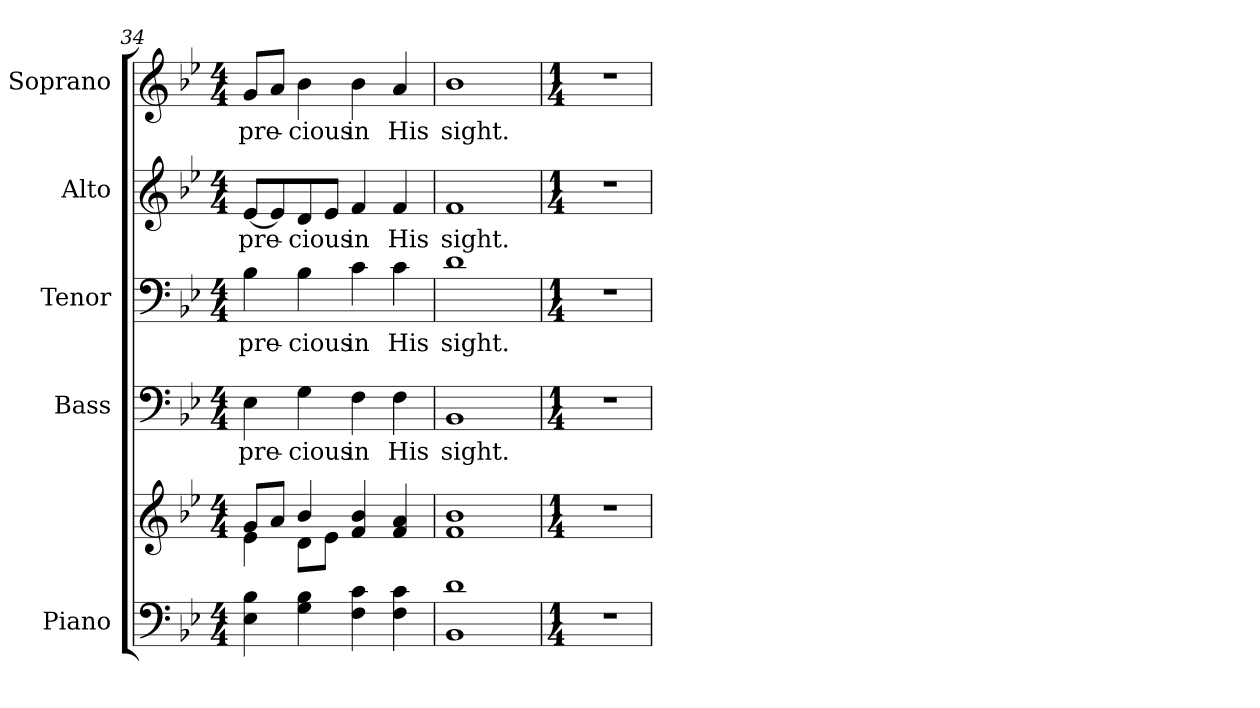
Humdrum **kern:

**kern	**kern	**kern	**text	**kern	**text	**kern	**text	**kern	**text
*part5	*part5	*part4	*part4	*part3	*part3	*part2	*part2	*part1	*part1
*staff6	*staff5	*staff4	*staff4	*staff3	*staff3	*staff2	*staff2	*staff1	*staff1
*I"Piano	*	*I"Bass	*	*I"Tenor	*	*I"Alto	*	*I"Soprano	*
*I'Pno.	*	*I'B.	*	*I'T.	*	*I'A.	*	*I'S.	*
!!LO:PB:g=z
*clefF4	*clefG2	*clefF4	*	*clefF4	*	*clefG2	*	*clefG2	*
*k[b-e-]	*k[b-e-]	*k[b-e-]	*	*k[b-e-]	*	*k[b-e-]	*	*k[b-e-]	*
*B-:	*B-:	*B-:	*	*B-:	*	*B-:	*	*B-:	*
*M4/4	*M4/4	*M4/4	*	*M4/4	*	*M4/4	*	*M4/4	*
=34	=34	=34	=34	=34	=34	=34	=34	=34	=34
*	*^	*	*	*	*	*	*	*	*
!	!	!	!	!LO:LY:b:color=#000000	!	!	!	!	!	!
!	!	!	!	!	!	!LO:LY:b:color=#000000	!	!	!	!
!	!	!	!	!	!	!	!	!LO:LY:b:color=#000000	!	!
!	!	!	!	!	!	!	!	!	!	!LO:LY:b:color=#000000
4E-i\ 4B-i	8gi/L	4e-i\	4E-i\	pre-	4B-i\	pre-	[<8e-i/L	pre-	8gi/L	pre-
.	8ai/J	.	.	.	.	.	8e-i/]	.	8ai/J	.
!	!	!	!	!LO:LY:b:color=#000000	!	!	!	!	!	!
!	!	!	!	!	!	!LO:LY:b:color=#000000	!	!	!	!
!	!	!	!	!	!	!	!	!LO:LY:b:color=#000000	!	!
!	!	!	!	!	!	!	!	!	!	!LO:LY:b:color=#000000
4Gi\ 4B-i	4b-i/	8di\L	4Gi\	-cious	4B-i\	-cious	8di/	-cious	4b-i\	-cious
.	.	8e-i\J	.	.	.	.	8e-i/J	.	.	.
!	!	!	!	!LO:LY:b:color=#000000	!	!	!	!	!	!
!	!	!	!	!	!	!LO:LY:b:color=#000000	!	!	!	!
!	!	!	!	!	!	!	!	!LO:LY:b:color=#000000	!	!
!	!	!	!	!	!	!	!	!	!	!LO:LY:b:color=#000000
4Fi\ 4ci	4fi/ 4b-i	2ryy	4Fi\	in	4ci\	in	4fi/	in	4b-i\	in
!	!	!	!	!LO:LY:b:color=#000000	!	!	!	!	!	!
!	!	!	!	!	!	!LO:LY:b:color=#000000	!	!	!	!
!	!	!	!	!	!	!	!	!LO:LY:b:color=#000000	!	!
!	!	!	!	!	!	!	!	!	!	!LO:LY:b:color=#000000
4Fi\ 4ci	4fi/ 4ai	.	4Fi\	His	4ci\	His	4fi/	His	4ai/	His
*	*v	*v	*	*	*	*	*	*	*	*
=35	=35	=35	=35	=35	=35	=35	=35	=35	=35
!	!	!	!LO:LY:b:color=#000000	!	!	!	!	!	!
!	!	!	!	!	!LO:LY:b:color=#000000	!	!	!	!
!	!	!	!	!	!	!	!LO:LY:b:color=#000000	!	!
!	!	!	!	!	!	!	!	!	!LO:LY:b:color=#000000
1BB-i 1di	1fi 1b-i	1BB-i	sight.	1di	sight.	1fi	sight.	1b-i	sight.
!!LO:PB:g=z
=36	=36	=36	=36	=36	=36	=36	=36	=36	=36
*M1/4	*M1/4	*M1/4	*	*M1/4	*	*M1/4	*	*M1/4	*
!LO:N:vis=1	!LO:N:vis=1	!LO:N:vis=1	!	!LO:N:vis=1	!	!LO:N:vis=1	!	!LO:N:vis=1	!
4r	4r	4r	.	4r	.	4r	.	4r	.
=	=	=	=	=	=	=	=	=	=
*-	*-	*-	*-	*-	*-	*-	*-	*-	*-
